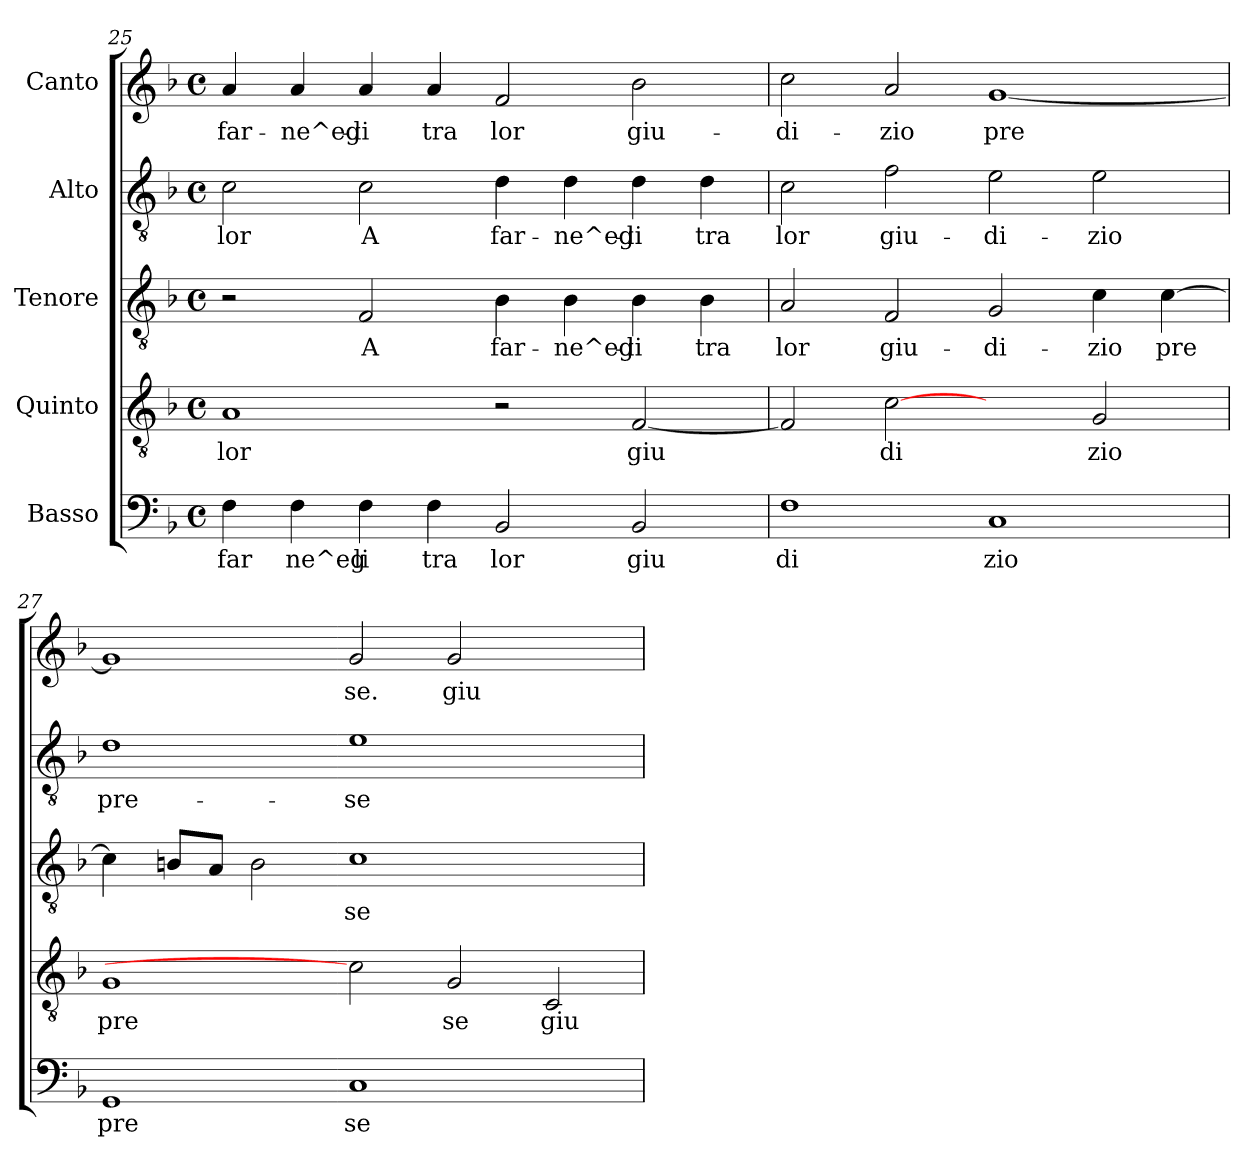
**kern	**text	**kern	**text	**kern	**text	**kern	**text	**kern	**text
*part5	*part5	*part4	*part4	*part3	*part3	*part2	*part2	*part1	*part1
*staff5	*staff5	*staff4	*staff4	*staff3	*staff3	*staff2	*staff2	*staff1	*staff1
*I"Basso	*	*I"Quinto	*	*I"Tenore	*	*I"Alto	*	*I"Canto	*
*clefF4	*	*clefGv2	*	*clefGv2	*	*clefGv2	*	*clefG2	*
*k[b-]	*	*k[b-]	*	*k[b-]	*	*k[b-]	*	*k[b-]	*
*F:	*	*F:	*	*F:	*	*F:	*	*F:	*
*M4/4	*	*M4/4	*	*M4/4	*	*M4/4	*	*M4/4	*
*met(c)	*	*met(c)	*	*met(c)	*	*met(c)	*	*met(c)	*
=25	=25	=25	=25	=25	=25	=25	=25	=25	=25
!	!LO:LY:b:cj	!	!LO:LY:b:cj	!	!	!	!LO:LY:b:cj	!	!LO:LY:b:cj
4F\	far	1A	lor	2r	.	2c\	lor	4a/	far-
!	!LO:LY:b:cj	!	!	!	!	!	!	!	!LO:LY:b:cj
4F\	ne^eg	.	.	.	.	.	.	4a/	-ne^eg-
!	!LO:LY:b:cj	!	!	!	!LO:LY:b:cj	!	!LO:LY:b:cj	!	!LO:LY:b:cj
4F\	li	.	.	2F/	A	2c\	A	4a/	-li
!	!LO:LY:b:cj	!	!	!	!	!	!	!	!LO:LY:b:cj
4F\	tra	.	.	.	.	.	.	4a/	tra
!	!LO:LY:b:cj	!	!	!	!LO:LY:b:cj	!	!LO:LY:b:cj	!	!LO:LY:b:cj
2BB-/	lor	2r	.	4B-\	far-	4d\	far-	2f/	lor
!	!	!	!	!	!LO:LY:b:cj	!	!LO:LY:b:cj	!	!
.	.	.	.	4B-\	-ne^eg-	4d\	-ne^eg-	.	.
!	!LO:LY:b:cj	!	!LO:LY:b:cj	!	!LO:LY:b:cj	!	!LO:LY:b:cj	!	!LO:LY:b:cj
2BB-/	giu	[<2F/	giu	4B-\	-li	4d\	-li	2b-\	giu-
!	!	!	!	!	!LO:LY:b:cj	!	!LO:LY:b:cj	!	!
.	.	.	.	4B-\	tra	4d\	tra	.	.
=26	=26	=26	=26	=26	=26	=26	=26	=26	=26
!	!LO:LY:b:cj	!	!LO:LY:b:cj	!	!LO:LY:b:cj	!	!LO:LY:b:cj	!	!LO:LY:b:cj
1F	di	2F/]	.	2A/	lor	2c\	lor	2cc\	-di-
!	!	!	!LO:LY:b:cj	!	!LO:LY:b:cj	!	!LO:LY:b:cj	!	!LO:LY:b:cj
.	.	[2c	di	2F/	giu-	2f\	giu-	2a/	-zio
!	!LO:LY:b:cj	!	!	!	!LO:LY:b:cj	!	!LO:LY:b:cj	!	!LO:LY:b:cj
1C	zio	2ryy	.	2G/	-di-	2e\	-di-	[<1g	pre-
!	!	!	!LO:LY:b:cj	!	!LO:LY:b:cj	!	!LO:LY:b:cj	!	!
.	.	2G/	zio	4c\	-zio	2e\	-zio	.	.
!	!	!	!	!	!LO:LY:b:cj	!	!	!	!
.	.	.	.	[>4c\	pre-	.	.	.	.
=27	=27	=27	=27	=27	=27	=27	=27	=27	=27
!	!LO:LY:b:cj	!	!LO:LY:b:cj	!	!LO:LY:b:cj	!	!LO:LY:b:cj	!	!LO:LY:b:cj
1GG	pre	1G	pre	4c\]	--	1d	pre-	1g]	--
!	!	!	!	!	!LO:LY:b:cj	!	!	!	!
.	.	.	.	8Bn/L	--	.	.	.	.
!	!	!	!	!	!LO:LY:b:cj	!	!	!	!
.	.	.	.	8A/J	--	.	.	.	.
!	!	!	!	!	!LO:LY:b:cj	!	!	!	!
.	.	.	.	2B\	--	.	.	.	.
!	!LO:LY:b:cj	!	!	!	!LO:LY:b:cj	!	!LO:LY:b:cj	!	!LO:LY:b:cj
1C	se	2c]	.	1c	-se	1e	-se	2g/	-se.
!	!	!	!LO:LY:b:cj	!	!	!	!	!	!LO:LY:b:cj
.	.	2G/	se	.	.	.	.	2g/	giu-
!	!	!	!LO:LY:b:cj	!	!	!	!	!	!
2ryy	.	2C/	giu	2ryy	.	2ryy	.	2ryy	.
=	=	=	=	=	=	=	=	=	=
*-	*-	*-	*-	*-	*-	*-	*-	*-	*-
